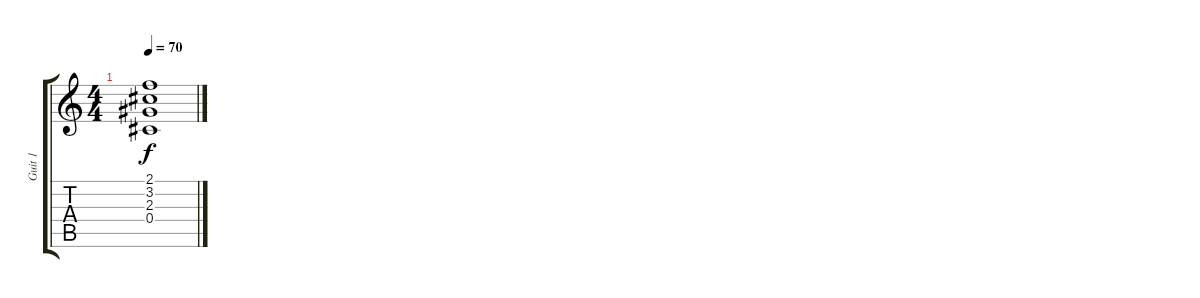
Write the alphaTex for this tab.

\track ("Guit 1" "Guit 1") {instrument acousticguitarsteel}
\staff {score tabs}
\tuning (Eb4 Bb3 Gb3 Db3 Ab2 Eb2) {hide}
\ts (4 4)
\tempo 70
\clef g2
\ks c
(2.1{t} 3.2{t} 2.3{t} 0.4{t}).1{dy f}
